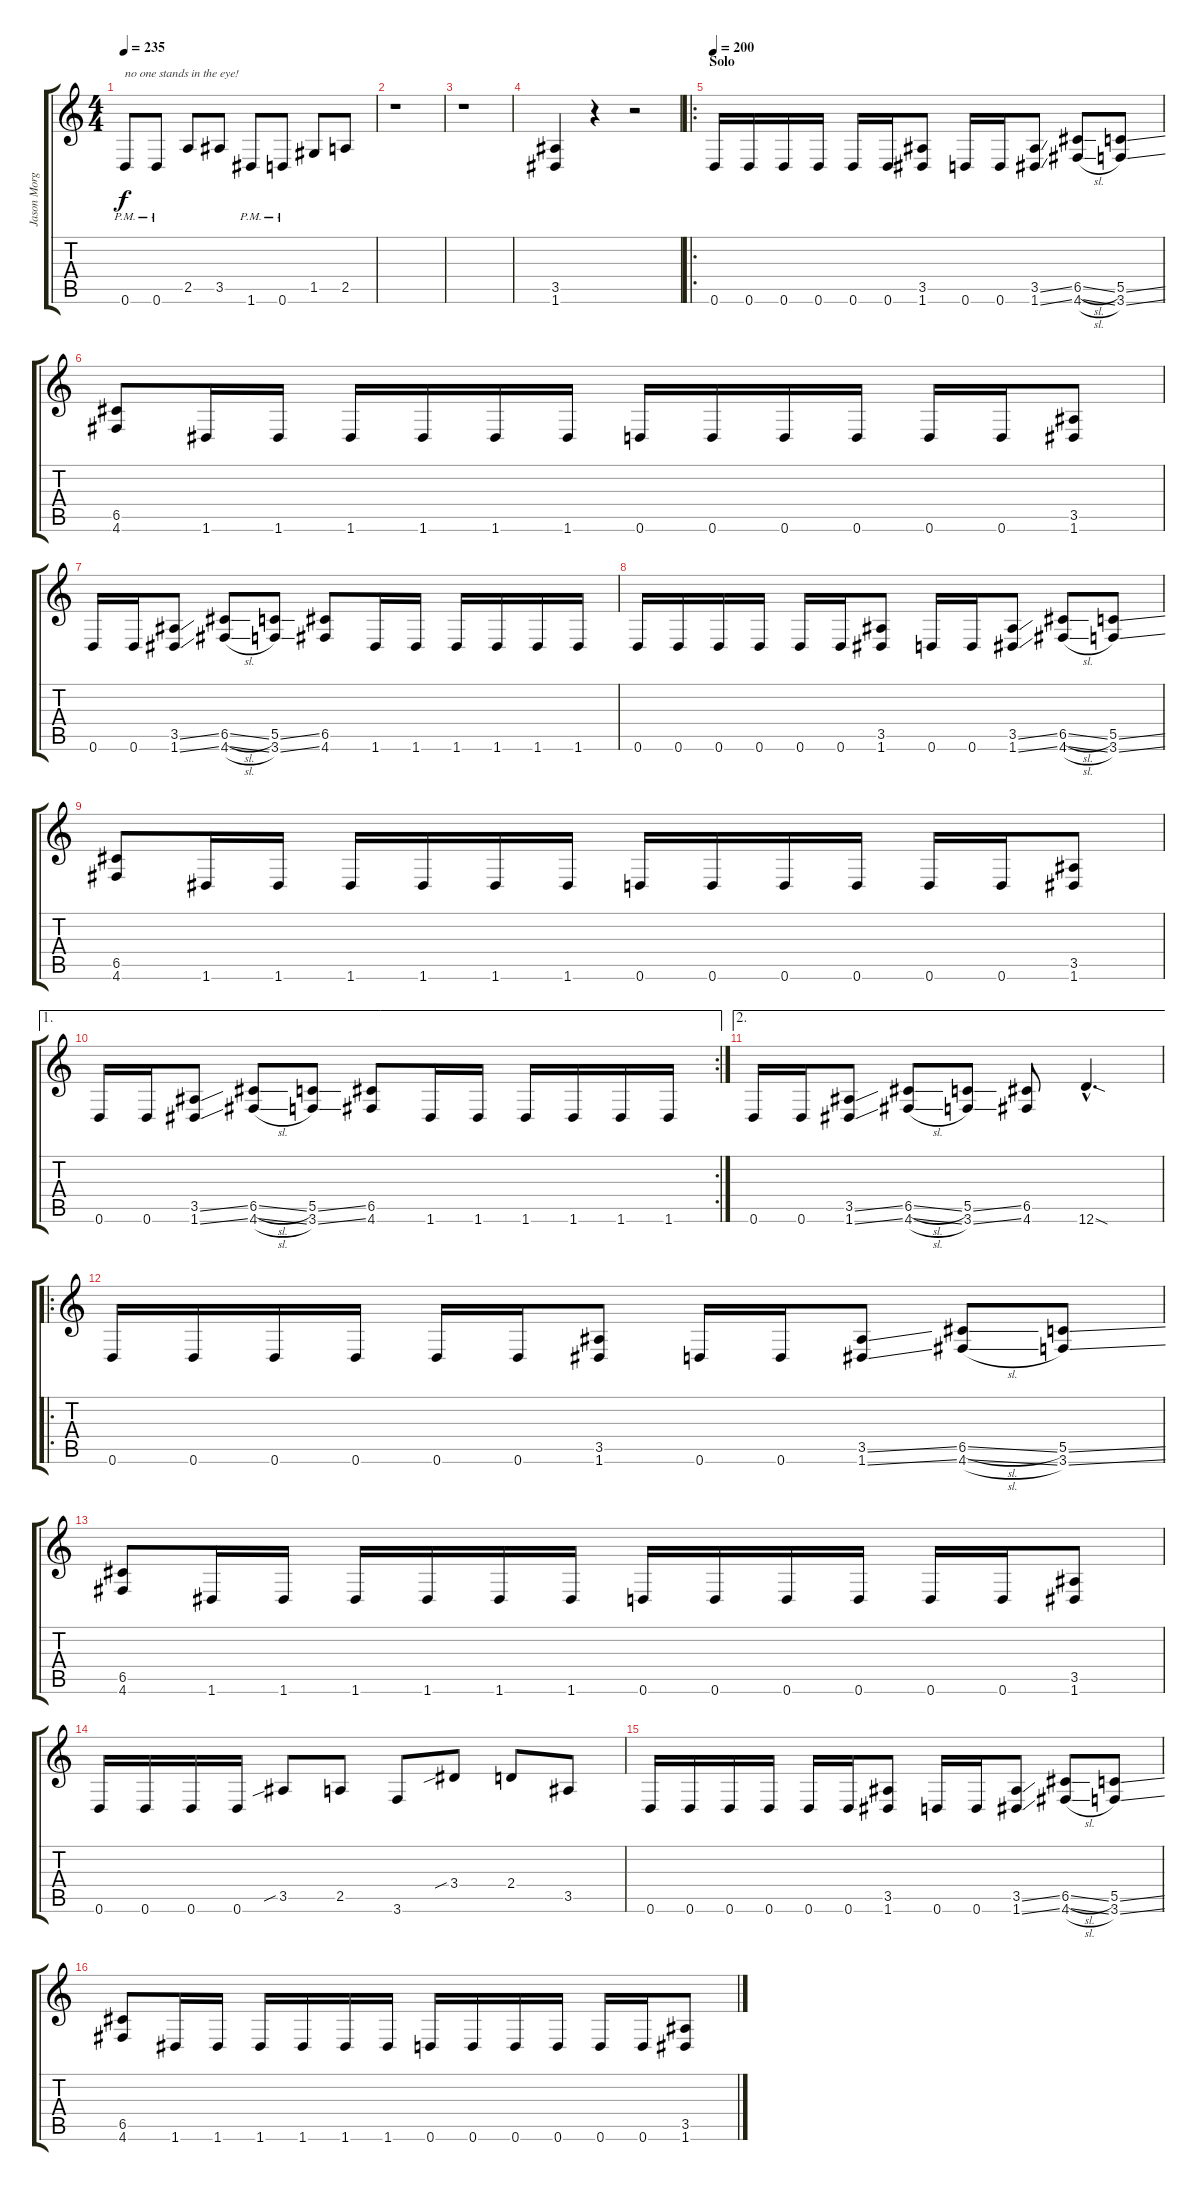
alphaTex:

\track ("Jason Morgan" "Jason Morg") {instrument distortionguitar}
\staff {score tabs}
\tuning (D4 A3 F3 C3 G2 D2) {hide}
\ts (4 4)
\tempo 235
\clef g2
\ks c
0.6{pm}.8{txt "no one stands in the eye!" dy f} 0.6{pm}.8 2.5.8 3.5.8 1.6{pm}.8 0.6{pm}.8 1.5.8 2.5.8 |
r.1 |
r.1 |
(3.5 1.6).4 r.4 r.2 |
\ro
\section ("" "Solo")
\tempo 200
0.6.16 0.6.16 0.6.16 0.6.16 0.6.16 0.6.16 (3.5 1.6).8 0.6.16 0.6.16 (3.5{ss} 1.6{ss}).8 (6.5{sl} 4.6{sl}).8 (5.5{ss} 3.6{ss}).8 |
(6.5 4.6).8 1.6.16 1.6.16 1.6.16 1.6.16 1.6.16 1.6.16 0.6.16 0.6.16 0.6.16 0.6.16 0.6.16 0.6.16 (3.5 1.6).8 |
0.6.16 0.6.16 (3.5{ss} 1.6{ss}).8 (6.5{sl} 4.6{sl}).8 (5.5{ss} 3.6{ss}).8 (6.5 4.6).8 1.6.16 1.6.16 1.6.16 1.6.16 1.6.16 1.6.16 |
0.6.16 0.6.16 0.6.16 0.6.16 0.6.16 0.6.16 (3.5 1.6).8 0.6.16 0.6.16 (3.5{ss} 1.6{ss}).8 (6.5{sl} 4.6{sl}).8 (5.5{ss} 3.6{ss}).8 |
(6.5 4.6).8 1.6.16 1.6.16 1.6.16 1.6.16 1.6.16 1.6.16 0.6.16 0.6.16 0.6.16 0.6.16 0.6.16 0.6.16 (3.5 1.6).8 |
\ae 1
\rc 2
0.6.16 0.6.16 (3.5{ss} 1.6{ss}).8 (6.5{sl} 4.6{sl}).8 (5.5{ss} 3.6{ss}).8 (6.5 4.6).8 1.6.16 1.6.16 1.6.16 1.6.16 1.6.16 1.6.16 |
\ae 2
0.6.16 0.6.16 (3.5{ss} 1.6{ss}).8 (6.5{sl} 4.6{sl}).8 (5.5{ss} 3.6{ss}).8 (6.5 4.6).8 12.6{sod hac}.4{d} |
\ro
0.6.16 0.6.16 0.6.16 0.6.16 0.6.16 0.6.16 (3.5 1.6).8 0.6.16 0.6.16 (3.5{ss} 1.6{ss}).8 (6.5{sl} 4.6{sl}).8 (5.5{ss} 3.6{ss}).8 |
(6.5 4.6).8 1.6.16 1.6.16 1.6.16 1.6.16 1.6.16 1.6.16 0.6.16 0.6.16 0.6.16 0.6.16 0.6.16 0.6.16 (3.5 1.6).8 |
0.6.16 0.6.16 0.6.16 0.6.16 3.5{sib}.8 2.5.8 3.6.8 3.4{sib}.8 2.4.8 3.5.8 |
0.6.16 0.6.16 0.6.16 0.6.16 0.6.16 0.6.16 (3.5 1.6).8 0.6.16 0.6.16 (3.5{ss} 1.6{ss}).8 (6.5{sl} 4.6{sl}).8 (5.5{ss} 3.6{ss}).8 |
(6.5 4.6).8 1.6.16 1.6.16 1.6.16 1.6.16 1.6.16 1.6.16 0.6.16 0.6.16 0.6.16 0.6.16 0.6.16 0.6.16 (3.5 1.6).8
